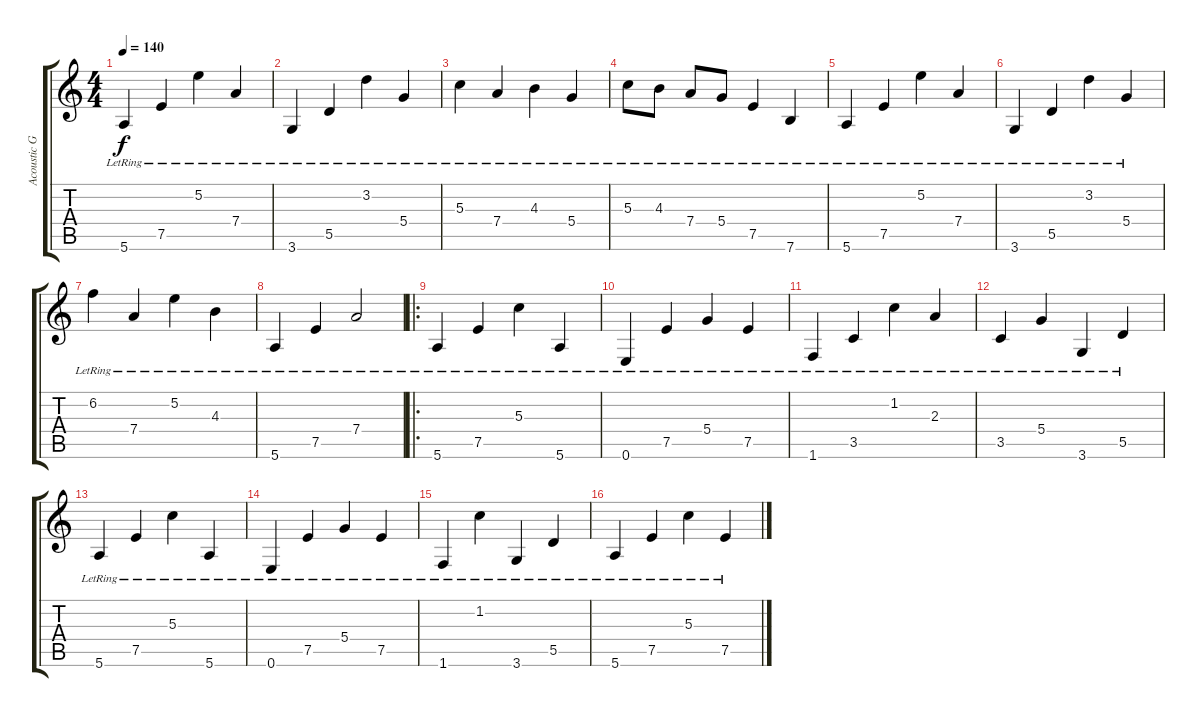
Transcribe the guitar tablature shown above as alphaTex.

\track ("Acoustic Guitar" "Acoustic G") {instrument acousticguitarnylon}
\staff {score tabs}
\tuning (E4 B3 G3 D3 A2 E2) {hide}
\ts (4 4)
\tempo 140
\clef g2
\ks c
5.6{lr}.4{dy f instrument acousticguitarnylon} 7.5{lr}.4 5.2{lr}.4 7.4{lr}.4 |
3.6{lr}.4 5.5{lr}.4 3.2{lr}.4 5.4{lr}.4 |
5.3{lr}.4 7.4{lr}.4 4.3{lr}.4 5.4{lr}.4 |
5.3{lr}.8 4.3{lr}.8 7.4{lr}.8 5.4{lr}.8 7.5{lr}.4 7.6{lr}.4 |
5.6{lr}.4 7.5{lr}.4 5.2{lr}.4 7.4{lr}.4 |
3.6{lr}.4 5.5{lr}.4 3.2{lr}.4 5.4{lr}.4 |
6.2{lr}.4 7.4{lr}.4 5.2{lr}.4 4.3{lr}.4 |
5.6{lr}.4 7.5{lr}.4 7.4{lr}.2 |
\ro
5.6{lr}.4 7.5{lr}.4 5.3{lr}.4 5.6{lr}.4 |
0.6{lr}.4 7.5{lr}.4 5.4{lr}.4 7.5{lr}.4 |
1.6{lr}.4 3.5{lr}.4 1.2{lr}.4 2.3{lr}.4 |
3.5{lr}.4 5.4{lr}.4 3.6{lr}.4 5.5{lr}.4 |
5.6{lr}.4 7.5{lr}.4 5.3{lr}.4 5.6{lr}.4 |
0.6{lr}.4 7.5{lr}.4 5.4{lr}.4 7.5{lr}.4 |
1.6{lr}.4 1.2{lr}.4 3.6{lr}.4 5.5{lr}.4 |
5.6{lr}.4 7.5{lr}.4 5.3{lr}.4 7.5{lr}.4
